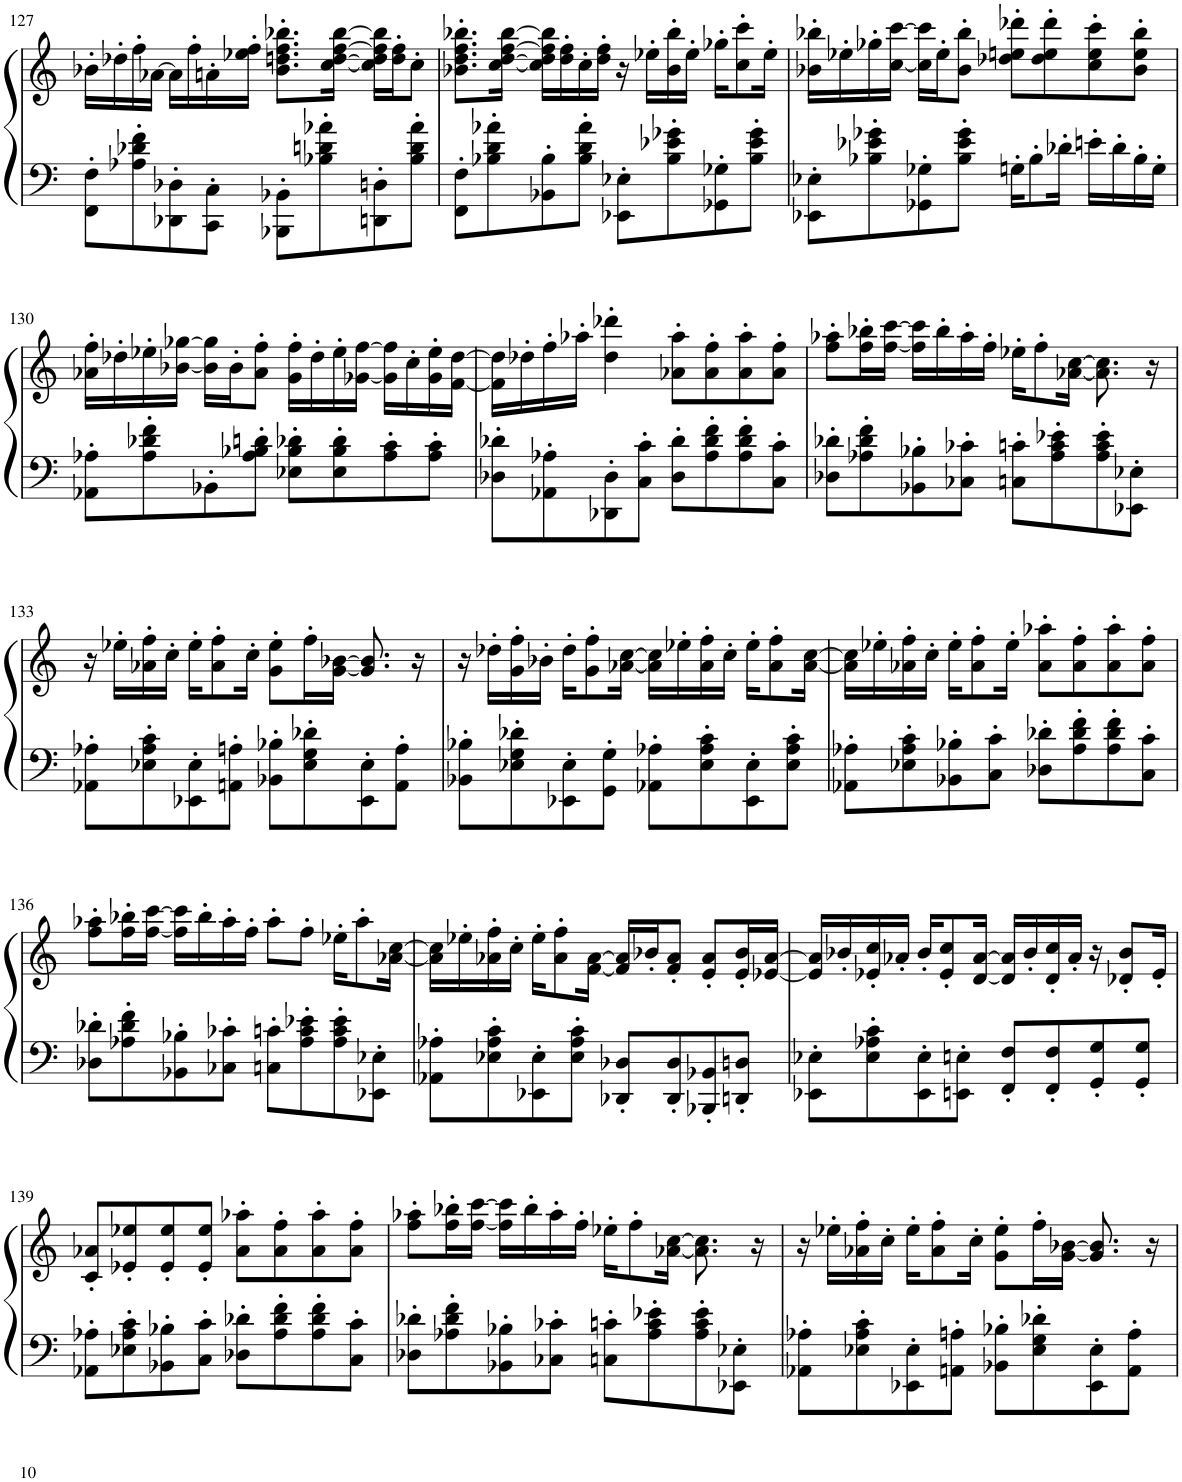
**kern	**kern
*part1	*part1
*staff2	*staff1
*I"Piano	*
*I'Pno.	*
!!LO:PB:g=z
*clefF4	*clefG2
*k[]	*k[]
*M4/4	*M4/4
=127	=127
8FF\' 8F\'L	16b-X'\LL
.	16dd-X'\
8A-X\' 8d-X\' 8f\'	16ff'\
.	[16a-X\JJ
8DD-X\' 8D-X\'	16a-\LL]
.	16ff'\
8CC\' 8C\'J	16an'\
.	16ee-X\' 16ff\'JJ
8BBB-X\' 8BB-X\'L	8.b-\' 8.ddn\' 8.ff\' 8.bb-X\'L
8B-X\' 8dn\' 8a-X\'	.
.	[16cc\ [16dd\ [16ff\ [16bb-\Jk
8DDn\' 8Dn\'	16cc\] 16dd\] 16ff\] 16bb-\]LL
.	16dd\' 16ff\'J
8B-\' 8d\' 8a-\'J	8cc'\J
=128	=128
8FF\' 8F\'L	8.b-X\' 8.dd\' 8.ff\' 8.bb-X\'L
8B-X\' 8d\' 8a-X\'	.
.	[16cc\ [16dd\ [16ff\ [16bb-\Jk
8BB-X\' 8B-\'	16cc\] 16dd\] 16ff\] 16bb-\]LL
.	16dd\' 16ff\'
8B-\' 8d\' 8a-\'J	16cc'\
.	16dd\' 16ff\'JJ
8EE-X\' 8E-X\'L	16r
.	16ee-X'\LL
8B-\' 8e-X\' 8g-X\'	16b-\' 16bb-\'
.	16ee-'\JJ
8GG-X\' 8G-X\'	16gg-X'\KL
.	8cc\' 8ccc\'
8B-\' 8e-\' 8g-\'J	.
.	16ee-'\Jk
=129	=129
8EE-X\' 8E-X\'L	16b-X\' 16bb-X\'LL
.	16ee-X'\
8B-X\' 8e-X\' 8g-X\'	16gg-X'\
.	[16cc\ [16ccc\JJ
8GG-X\' 8G-X\'	16cc\] 16ccc\]LL
.	16ee-'\J
8B-\' 8e-\' 8g-\'J	8b-\' 8bb-\'J
16Gn'\KL	8dd-X\' 8een\' 8ddd-X\'L
8B-'\	.
.	8dd-\' 8ee\' 8ddd-\'
16d-X'\Jk	.
16en'\LL	8cc\' 8ee\' 8ccc\'
16d-'\	.
16B-'\	8b-\' 8ee\' 8bb-\'J
16G'\JJ	.
!!LO:LB:g=z
=130	=130
8AA-X\' 8A-X\'L	16a-X\' 16ff\'LL
.	16dd-X'\
8A-\' 8d-X\' 8f\'	16ee-X'\
.	[16b-X\ [16gg-X\JJ
8BB-X'\	16b-\] 16gg-\]LL
.	16b-'\J
8A-\' 8B-X\' 8dn\'J	8a-\' 8ff\'J
8E-X\' 8B-\' 8d-X\'L	16g\' 16ff\'LL
.	16dd-'\
8E-\' 8B-\' 8d-\'	16ee-'\
.	[16g-X\ [16ff\JJ
8A-\' 8c\'	16g-\] 16ff\]LL
.	16cc'\
8A-\' 8c\'J	16g-\' 16ee-\'
.	[16f\ [16dd-\JJ
=131	=131
8D-X\' 8d-X\'L	16f\] 16dd-\]LL
.	16dd-X'\
8AA-X\' 8A-X\'	16ff'\
.	16aa-X'\JJ
8DD-X\' 8D-\'	4dd-\' 4ddd-X\'
8C\' 8c\'J	.
8D-\' 8d-\'L	8a-X\' 8aa-\'L
8A-\' 8d-\' 8f\'	8a-\' 8ff\'
8A-\' 8d-\' 8f\'	8a-\' 8aa-\'
8C\' 8c\'J	8a-\' 8ff\'J
=132	=132
8D-X\' 8d-X\'L	8ff\' 8aa-X\'L
8A-X\' 8d-\' 8f\'	16ff\' 16bb-X\'L
.	[16ff\ [16ccc\JJ
8BB-X\' 8B-X\'	16ff\] 16ccc\]LL
.	16bb-'\
8C-X\' 8c-X\'J	16aa-'\
.	16ff'\JJ
8Cn\' 8cn\'L	16ee-X'\KL
.	8ff'\
8A-\' 8c\' 8e-X\'	.
.	[16a-X\ [16cc\Jk
8A-\' 8c\' 8e-\'	8.a-\] 8.cc\]
8EE-X\' 8E-X\'J	.
.	16r
!!LO:LB:g=z
=133	=133
8AA-X\' 8A-X\'L	16r
.	16ee-X'\LL
8E-X\' 8A-\' 8c\'	16a-X\' 16ff\'
.	16cc'\JJ
8EE-X\' 8E-\'	16ee-'\KL
.	8a-\' 8ff\'
8AAn\' 8An\'J	.
.	16cc'\Jk
8BB-X\' 8B-X\'L	8g\' 8ee-\'L
8E-\' 8G\' 8d-X\'	16ff'\L
.	[16g\ [16b-X\JJ
8EE-\' 8E-\'	8.g/] 8.b-/]
8AA\' 8A\'J	.
.	16r
=134	=134
8BB-X\' 8B-X\'L	16r
.	16dd-X'\LL
8E-X\' 8G\' 8d-X\'	16g\' 16ff\'
.	16b-X'\JJ
8EE-X\' 8E-\'	16dd-'\KL
.	8g\' 8ff\'
8GG\' 8G\'J	.
.	[16a-X\ [16cc\Jk
8AA-X\' 8A-X\'L	16a-\] 16cc\]LL
.	16ee-X'\
8E-\' 8A-\' 8c\'	16a-\' 16ff\'
.	16cc'\JJ
8EE-\' 8E-\'	16ee-'\KL
.	8a-\' 8ff\'
8E-\' 8A-\' 8c\'J	.
.	[16a-\ [16cc\Jk
=135	=135
8AA-X\' 8A-X\'L	16a-\] 16cc\]LL
.	16ee-X'\
8E-X\' 8A-\' 8c\'	16a-X\' 16ff\'
.	16cc'\JJ
8BB-X\' 8B-X\'	16ee-'\KL
.	8a-\' 8ff\'
8C\' 8c\'J	.
.	16ee-'\Jk
8D-X\' 8d-X\'L	8a-\' 8aa-X\'L
8A-\' 8d-\' 8f\'	8a-\' 8ff\'
8A-\' 8d-\' 8f\'	8a-\' 8aa-\'
8C\' 8c\'J	8a-\' 8ff\'J
!!LO:LB:g=z
=136	=136
8D-X\' 8d-X\'L	8ff\' 8aa-X\'L
8A-X\' 8d-\' 8f\'	16ff\' 16bb-X\'L
.	[16ff\ [16ccc\JJ
8BB-X\' 8B-X\'	16ff\] 16ccc\]LL
.	16bb-'\
8C-X\' 8c-X\'J	16aa-'\
.	16ff'\JJ
8Cn\' 8cn\'L	8aa-'\L
8A-\' 8c\' 8e-X\'	8ff'\J
8A-\' 8c\' 8e-\'	16ee-X'\KL
.	8aa-'\
8EE-X\' 8E-X\'J	.
.	[16a-X\ [16cc\Jk
=137	=137
8AA-X\' 8A-X\'L	16a-\] 16cc\]LL
.	16ee-X'\
8E-X\' 8A-\' 8c\'	16a-X\' 16ff\'
.	16cc'\JJ
8EE-X\' 8E-\'	16ee-'\KL
.	8a-\' 8ff\'
8E-\' 8A-\' 8c\'J	.
.	[16f\ [16a-\Jk
8DD-X/' 8D-X/'L	16f/] 16a-/]LL
.	16b-X'/J
8DD-/' 8D-/'	8f/' 8a-/'J
8BBB-X/' 8BB-X/'	8e/' 8a-/'L
8DDn/' 8Dn/'J	16e/' 16b-/'L
.	[16e-X/ [16a-/JJ
=138	=138
8EE-X\' 8E-X\'L	16e-/] 16a-/]LL
.	16b-X'/
8E-\' 8A-X\' 8c\'	16e-X/' 16cc/'
.	16a-X'/JJ
8EE-\' 8E-\'	16b-'/KL
.	8e-/' 8cc/'
8EEn\' 8En\'J	.
.	[16d/ [16a-/Jk
8FF/' 8F/'L	16d/] 16a-/]LL
.	16b-'/
8FF/' 8F/'	16d/' 16cc/'
.	16a-'/JJ
8GG/' 8G/'	16r
.	8d-X/' 8b-/'L
8GG/' 8G/'J	.
.	16e-'/Jk
!!LO:LB:g=z
=139	=139
8AA-X\' 8A-X\'L	8c/' 8a-X/'L
8E-X\' 8A-\' 8c\'	8e-X/' 8ee-X/'
8BB-X\' 8B-X\'	8e-/' 8ee-/'
8C\' 8c\'J	8e-/' 8ee-/'J
8D-X\' 8d-X\'L	8a-\' 8aa-X\'L
8A-\' 8d-\' 8f\'	8a-\' 8ff\'
8A-\' 8d-\' 8f\'	8a-\' 8aa-\'
8C\' 8c\'J	8a-\' 8ff\'J
=140	=140
8D-X\' 8d-X\'L	8ff\' 8aa-X\'L
8A-X\' 8d-\' 8f\'	16ff\' 16bb-X\'L
.	[16ff\ [16ccc\JJ
8BB-X\' 8B-X\'	16ff\] 16ccc\]LL
.	16bb-'\
8C-X\' 8c-X\'J	16aa-'\
.	16ff'\JJ
8Cn\' 8cn\'L	16ee-X'\KL
.	8ff'\
8A-\' 8c\' 8e-X\'	.
.	[16a-X\ [16cc\Jk
8A-\' 8c\' 8e-\'	8.a-\] 8.cc\]
8EE-X\' 8E-X\'J	.
.	16r
=141	=141
8AA-X\' 8A-X\'L	16r
.	16ee-X'\LL
8E-X\' 8A-\' 8c\'	16a-X\' 16ff\'
.	16cc'\JJ
8EE-X\' 8E-\'	16ee-'\KL
.	8a-\' 8ff\'
8AAn\' 8An\'J	.
.	16cc'\Jk
8BB-X\' 8B-X\'L	8g\' 8ee-\'L
8E-\' 8G\' 8d-X\'	16ff'\L
.	[16g\ [16b-X\JJ
8EE-\' 8E-\'	8.g/] 8.b-/]
8AA\' 8A\'J	.
.	16r
=	=
*-	*-
